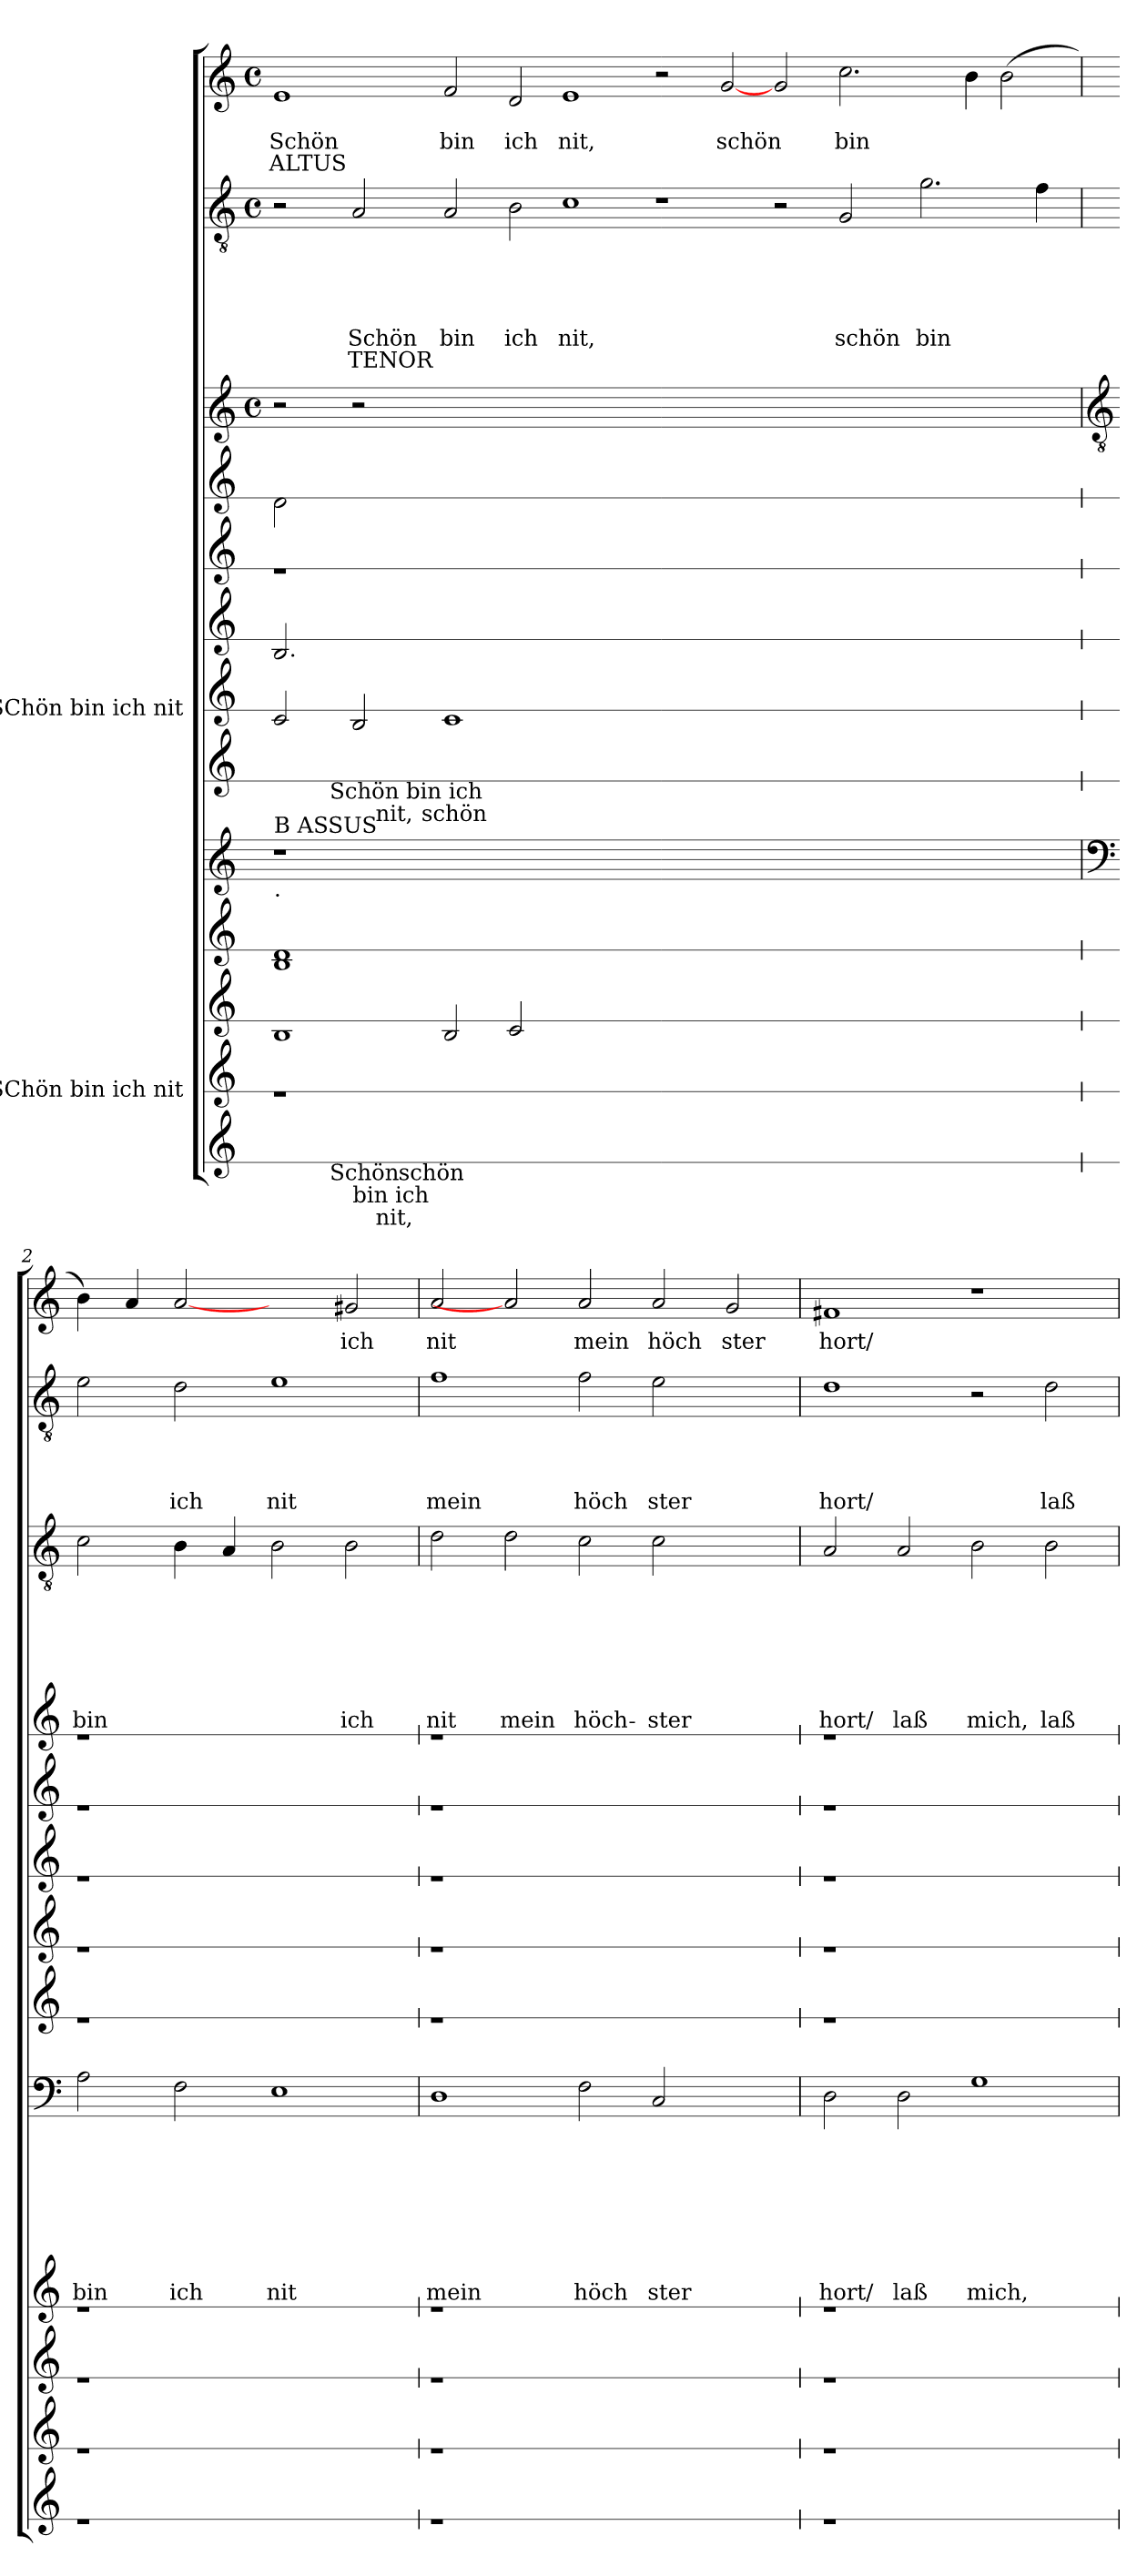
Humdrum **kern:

**kern	**kern	**kern	**kern	**kern	**text	**text	**text	**text	**text	**text	**text	**text	**kern	**kern	**kern	**kern	**kern	**kern	**text	**text	**text	**text	**text	**text	**text	**kern	**text	**text	**text	**text	**text	**text	**kern	**text	**text	**text
*part13	*part12	*part11	*part10	*part9	*part9	*part9	*part9	*part9	*part9	*part9	*part9	*part9	*part8	*part7	*part6	*part5	*part4	*part3	*part3	*part3	*part3	*part3	*part3	*part3	*part3	*part2	*part2	*part2	*part2	*part2	*part2	*part2	*part1	*part1	*part1	*part1
*staff13	*staff12	*staff11	*staff10	*staff9	*staff9	*staff9	*staff9	*staff9	*staff9	*staff9	*staff9	*staff9	*staff8	*staff7	*staff6	*staff5	*staff4	*staff3	*staff3	*staff3	*staff3	*staff3	*staff3	*staff3	*staff3	*staff2	*staff2	*staff2	*staff2	*staff2	*staff2	*staff2	*staff1	*staff1	*staff1	*staff1
*	*I"SChön bin ich nit	*	*	*	*	*	*	*	*	*	*	*	*	*I"SChön bin ich nit	*	*	*	*	*	*	*	*	*	*	*	*	*	*	*	*	*	*	*	*	*	*
*stria1	*stria1	*stria1	*stria1	*	*	*	*	*	*	*	*	*	*stria1	*stria1	*stria1	*stria1	*stria1	*	*	*	*	*	*	*	*	*	*	*	*	*	*	*	*	*	*	*
*clefG2	*clefG2	*clefG2	*clefG2	*clefG2	*	*	*	*	*	*	*	*	*clefG2	*clefG2	*clefG2	*clefG2	*clefG2	*clefG2	*	*	*	*	*	*	*	*clefGv2	*	*	*	*	*	*	*clefG2	*	*	*
*k[]	*k[]	*k[]	*k[]	*k[]	*	*	*	*	*	*	*	*	*k[]	*k[]	*k[]	*k[]	*k[]	*k[]	*	*	*	*	*	*	*	*k[]	*	*	*	*	*	*	*k[]	*	*	*
*C:	*C:	*C:	*C:	*C:	*	*	*	*	*	*	*	*	*C:	*C:	*C:	*C:	*C:	*C:	*	*	*	*	*	*	*	*C:	*	*	*	*	*	*	*C:	*	*	*
*	*	*	*	*	*	*	*	*	*	*	*	*	*	*	*	*	*	*M4/4	*	*	*	*	*	*	*	*M4/4	*	*	*	*	*	*	*M4/4	*	*	*
*	*	*	*	*	*	*	*	*	*	*	*	*	*	*	*	*	*	*met(c)	*	*	*	*	*	*	*	*met(c)	*	*	*	*	*	*	*met(c)	*	*	*
=1	=1	=1	=1	=1	=1	=1	=1	=1	=1	=1	=1	=1	=1	=1	=1	=1	=1	=1	=1	=1	=1	=1	=1	=1	=1	=1	=1	=1	=1	=1	=1	=1	=1	=1	=1	=1
!	!	!	!	!LO:TX:a:t=B ASSUS	!	!	!	!	!	!	!	!	!	!	!	!	!	!	!	!	!	!	!	!	!	!	!	!	!	!	!	!	!	!	!	!
!	!	!	!	!LO:TX:b:t=.	!	!	!	!	!	!	!	!	!	!	!	!	!	!	!	!	!	!	!	!	!	!	!	!	!	!	!	!	!	!	!	!
!	!	!	!	!	!	!	!	!	!	!	!	!	!	!	!	!	!	!	!	!	!	!	!	!	!	!	!	!	!	!	!	!	!	!	!LO:LY:b:rj	!LO:LY:b:rj
*	*	*	*	*	*	*	*	*	*	*	*	*	*	*	*^	*	*	*	*	*	*	*	*	*	*	*	*	*	*	*	*	*	*	*	*	*
4.ryy	1r	1B	1B 1d	1r	.	.	.	.	.	.	.	.	4.ryy	2c/	2B/	16ryy	1r	2d\	2r	.	.	.	.	.	.	.	2r	.	.	.	.	.	.	1e	.	Schön	ALTUS
!	!	!	!	!	!	!	!	!	!	!	!	!	!	!	!	!LO:TX:b:t=.	!	!	!	!	!	!	!	!	!	!	!	!	!	!	!	!	!	!	!	!	!
.	.	.	.	.	.	.	.	.	.	.	.	.	.	.	.	1ryy	.	.	.	.	.	.	.	.	.	.	.	.	.	.	.	.	.	.	.	.	.
!	!	!	!	!	!	!	!	!	!	!	!	!	!LO:TX:b:t=Schön bin ich	!	!	!	!	!	!	!	!	!	!	!	!	!	!	!	!	!	!	!	!	!	!	!	!
!LO:TX:b:t=Schön	!	!	!	!	!	!	!	!	!	!	!	!	!	!	!	!	!	!	!	!	!	!	!	!	!	!	!	!	!	!	!	!	!	!	!	!	!
8ryy	.	.	.	.	.	.	.	.	.	.	.	.	4ryy	.	.	.	.	.	.	.	.	.	.	.	.	.	.	.	.	.	.	.	.	.	.	.	.
!LO:TX:b:t=bin ich	!	!	!	!	!	!	!	!	!	!	!	!	!	!	!	!	!	!	!	!	!	!	!	!	!	!	!	!	!	!	!	!	!	!	!	!	!
!	!	!	!	!	!	!	!	!	!	!	!	!	!	!	!	!	!	!	!	!	!	!	!	!	!	!	!	!	!	!	!	!LO:LY:b:rj	!LO:LY:b:rj	!	!	!	!
8ryy	.	.	.	.	.	.	.	.	.	.	.	.	.	2B/	00ryy	.	.	00ryy	2r	.	.	.	.	.	.	.	2A/	.	.	.	.	Schön	TENOR	.	.	.	.
!	!	!	!	!	!	!	!	!	!	!	!	!	!LO:TX:b:t=nit,	!	!	!	!	!	!	!	!	!	!	!	!	!	!	!	!	!	!	!	!	!	!	!	!
!LO:TX:b:t=nit,	!	!	!	!	!	!	!	!	!	!	!	!	!	!	!	!	!	!	!	!	!	!	!	!	!	!	!	!	!	!	!	!	!	!	!	!	!
8ryy	.	.	.	.	.	.	.	.	.	.	.	.	4ryy	.	.	.	.	.	.	.	.	.	.	.	.	.	.	.	.	.	.	.	.	.	.	.	.
!LO:TX:b:t=schön	!	!	!	!	!	!	!	!	!	!	!	!	!	!	!	!	!	!	!	!	!	!	!	!	!	!	!	!	!	!	!	!	!	!	!	!	!
00ryy	.	.	.	.	.	.	.	.	.	.	.	.	.	.	.	.	.	.	.	.	.	.	.	.	.	.	.	.	.	.	.	.	.	.	.	.	.
!	!	!	!	!	!	!	!	!	!	!	!	!	!LO:TX:b:t=schön	!	!	!	!	!	!	!	!	!	!	!	!	!	!	!	!	!	!	!	!	!	!	!	!
.	.	.	.	.	.	.	.	.	.	.	.	.	00ryy	.	.	.	.	.	.	.	.	.	.	.	.	.	.	.	.	.	.	.	.	.	.	.	.
!	!	!	!	!	!	!	!	!	!	!	!	!	!	!	!	!	!	!	!	!	!	!	!	!	!	!	!	!	!	!	!	!LO:LY:b	!	!	!	!LO:LY:b	!
.	00ryy	2B/	00ryy	00ryy	.	.	.	.	.	.	.	.	.	1c	.	.	00ryy	.	00ryy	.	.	.	.	.	.	.	2A/	.	.	.	.	bin	.	2f/	.	bin	.
.	.	.	.	.	.	.	.	.	.	.	.	.	.	.	.	1ryy	.	.	.	.	.	.	.	.	.	.	.	.	.	.	.	.	.	.	.	.	.
!	!	!	!	!	!	!	!	!	!	!	!	!	!	!	!	!	!	!	!	!	!	!	!	!	!	!	!	!	!	!	!	!LO:LY:b	!	!	!	!LO:LY:b	!
.	.	2c/	.	.	.	.	.	.	.	.	.	.	.	.	.	.	.	.	.	.	.	.	.	.	.	.	2B\	.	.	.	.	ich	.	2d/	.	ich	.
!	!	!	!	!	!	!	!	!	!	!	!	!	!	!	!	!	!	!	!	!	!	!	!	!	!	!	!	!	!	!	!	!LO:LY:b	!	!	!	!LO:LY:b	!
.	.	00ryy	.	.	.	.	.	.	.	.	.	.	.	00ryy	.	.	.	.	.	.	.	.	.	.	.	.	1c	.	.	.	.	nit,	.	1e	.	nit,	.
.	.	.	.	.	.	.	.	.	.	.	.	.	.	.	.	1ryy	.	.	.	.	.	.	.	.	.	.	.	.	.	.	.	.	.	.	.	.	.
.	.	.	.	.	.	.	.	.	.	.	.	.	.	.	.	.	.	.	.	.	.	.	.	.	.	.	1r	.	.	.	.	.	.	2r	.	.	.
.	.	.	.	.	.	.	.	.	.	.	.	.	.	.	.	1ryy	.	.	.	.	.	.	.	.	.	.	.	.	.	.	.	.	.	.	.	.	.
!	!	!	!	!	!	!	!	!	!	!	!	!	!	!	!	!	!	!	!	!	!	!	!	!	!	!	!	!	!	!	!	!	!	!	!	!LO:LY:b	!
.	.	.	.	.	.	.	.	.	.	.	.	.	.	.	.	.	.	.	.	.	.	.	.	.	.	.	.	.	.	.	.	.	.	[<2g/	.	schön	.
.	.	.	.	.	.	.	.	.	.	.	.	.	.	.	.	.	.	.	.	.	.	.	.	.	.	.	2r	.	.	.	.	.	.	2g/	.	.	.
.	.	.	.	.	.	.	.	.	.	.	.	.	.	.	.	1ryy	.	.	.	.	.	.	.	.	.	.	.	.	.	.	.	.	.	.	.	.	.
!	!	!	!	!	!	!	!	!	!	!	!	!	!	!	!	!	!	!	!	!	!	!	!	!	!	!	!	!	!	!	!	!LO:LY:b	!	!	!	!LO:LY:b	!
.	.	.	.	.	.	.	.	.	.	.	.	.	.	.	1.ryy	.	.	1.ryy	.	.	.	.	.	.	.	.	2G/	.	.	.	.	schön	.	2.cc\	.	bin	.
1ryy	.	.	.	.	.	.	.	.	.	.	.	.	.	.	.	.	.	.	.	.	.	.	.	.	.	.	.	.	.	.	.	.	.	.	.	.	.
.	.	.	.	.	.	.	.	.	.	.	.	.	1ryy	.	.	.	.	.	.	.	.	.	.	.	.	.	.	.	.	.	.	.	.	.	.	.	.
!	!	!	!	!	!	!	!	!	!	!	!	!	!	!	!	!	!	!	!	!	!	!	!	!	!	!	!	!	!	!	!	!LO:LY:b	!	!	!	!	!
.	1ryy	.	1ryy	1ryy	.	.	.	.	.	.	.	.	.	.	.	.	1ryy	.	1ryy	.	.	.	.	.	.	.	2.g\	.	.	.	.	bin	.	.	.	.	.
.	.	.	.	.	.	.	.	.	.	.	.	.	.	.	.	2...ryy	.	.	.	.	.	.	.	.	.	.	.	.	.	.	.	.	.	.	.	.	.
.	.	.	.	.	.	.	.	.	.	.	.	.	.	.	.	.	.	.	.	.	.	.	.	.	.	.	.	.	.	.	.	.	.	4b\	.	.	.
.	.	.	.	.	.	.	.	.	.	.	.	.	.	.	.	.	.	.	.	.	.	.	.	.	.	.	.	.	.	.	.	.	.	(>2b\	.	.	.
4ryy	.	.	.	.	.	.	.	.	.	.	.	.	.	.	.	.	.	.	.	.	.	.	.	.	.	.	4f\	.	.	.	.	.	.	.	.	.	.
.	.	.	.	.	.	.	.	.	.	.	.	.	8ryy	.	.	.	.	.	.	.	.	.	.	.	.	.	.	.	.	.	.	.	.	.	.	.	.
*	*	*	*	*	*	*	*	*	*	*	*	*	*	*	*v	*v	*	*	*	*	*	*	*	*	*	*	*	*	*	*	*	*	*	*	*	*	*
!!LO:LB:g=z
=2	=2	=2	=2	=2	=2	=2	=2	=2	=2	=2	=2	=2	=2	=2	=2	=2	=2	=2	=2	=2	=2	=2	=2	=2	=2	=2	=2	=2	=2	=2	=2	=2	=2	=2	=2	=2
*	*	*	*	*clefF4	*	*	*	*	*	*	*	*	*	*	*	*	*	*clefGv2	*	*	*	*	*	*	*	*	*	*	*	*	*	*	*	*	*	*
*	*	*	*	*	*	*	*	*	*	*	*	*	*	*	*^	*	*	*	*	*	*	*	*	*	*	*	*	*	*	*	*	*	*	*	*	*
!	!	!	!	!	!	!	!	!	!	!	!	!LO:LY:b	!	!	!	!	!	!	!	!	!	!	!	!	!	!LO:LY:b	!	!	!	!	!	!	!	!	!	!	!
*	*	*	*	*	*	*	*	*	*	*	*	*	*	*	*v	*v	*	*	*	*	*	*	*	*	*	*	*	*	*	*	*	*	*	*	*	*	*
1r	1r	1r	1r	2A\	.	.	.	.	.	.	.	bin	1r	1r	1r	1r	1r	2c\	.	.	.	.	.	.	bin	2e\	.	.	.	.	.	.	4b\)	.	.	.
.	.	.	.	.	.	.	.	.	.	.	.	.	.	.	.	.	.	.	.	.	.	.	.	.	.	.	.	.	.	.	.	.	4a/	.	.	.
!	!	!	!	!	!	!	!	!	!	!	!	!LO:LY:b	!	!	!	!	!	!	!	!	!	!	!	!	!	!	!	!	!	!LO:LY:b	!	!	!	!	!	!
.	.	.	.	2F\	.	.	.	.	.	.	.	ich	.	.	.	.	.	4B\	.	.	.	.	.	.	.	2d\	.	.	.	ich	.	.	[2a	.	.	.
.	.	.	.	.	.	.	.	.	.	.	.	.	.	.	.	.	.	4A/	.	.	.	.	.	.	.	.	.	.	.	.	.	.	.	.	.	.
!	!	!	!	!	!	!	!	!	!	!	!	!LO:LY:b	!	!	!	!	!	!	!	!	!	!	!	!	!	!	!	!	!	!LO:LY:b	!	!	!	!	!	!
1ryy	1ryy	1ryy	1ryy	1E	.	.	.	.	.	.	.	nit	1ryy	1ryy	1ryy	1ryy	1ryy	2B\	.	.	.	.	.	.	.	1e	.	.	.	nit	.	.	2ryy	.	.	.
!	!	!	!	!	!	!	!	!	!	!	!	!	!	!	!	!	!	!	!	!	!	!	!	!	!LO:LY:b	!	!	!	!	!	!	!	!	!LO:LY:b	!	!
.	.	.	.	.	.	.	.	.	.	.	.	.	.	.	.	.	.	2B\	.	.	.	.	.	.	ich	.	.	.	.	.	.	.	2g#/	ich	.	.
=3	=3	=3	=3	=3	=3	=3	=3	=3	=3	=3	=3	=3	=3	=3	=3	=3	=3	=3	=3	=3	=3	=3	=3	=3	=3	=3	=3	=3	=3	=3	=3	=3	=3	=3	=3	=3
!	!	!	!	!	!	!	!	!	!	!	!	!LO:LY:b	!	!	!	!	!	!	!	!	!	!	!	!	!LO:LY:b	!	!	!	!	!LO:LY:b	!	!	!	!LO:LY:b	!	!
1r	1r	1r	1r	1D	.	.	.	.	.	.	.	mein	1r	1r	1r	1r	1r	2d\	.	.	.	.	.	.	nit	1f	.	.	.	mein	.	.	2a/	nit	.	.
!	!	!	!	!	!	!	!	!	!	!	!	!	!	!	!	!	!	!	!	!	!	!	!	!	!LO:LY:b	!	!	!	!	!	!	!	!	!	!	!
.	.	.	.	.	.	.	.	.	.	.	.	.	.	.	.	.	.	2d\	.	.	.	.	.	.	mein	.	.	.	.	.	.	.	2a]	.	.	.
!	!	!	!	!	!	!	!	!	!	!	!	!LO:LY:b	!	!	!	!	!	!	!	!	!	!	!	!	!LO:LY:b	!	!	!	!	!LO:LY:b	!	!	!	!LO:LY:b	!	!
1.ryy	1.ryy	1.ryy	1.ryy	2F\	.	.	.	.	.	.	.	höch	1.ryy	1.ryy	1.ryy	1.ryy	1.ryy	2c\	.	.	.	.	.	.	höch-	2f\	.	.	.	höch	.	.	2a/	mein	.	.
!	!	!	!	!	!	!	!	!	!	!	!	!LO:LY:b	!	!	!	!	!	!	!	!	!	!	!	!	!LO:LY:b	!	!	!	!	!LO:LY:b	!	!	!	!LO:LY:b	!	!
.	.	.	.	2C/	.	.	.	.	.	.	.	ster	.	.	.	.	.	2c\	.	.	.	.	.	.	-ster	2e\	.	.	.	ster	.	.	2a/	höch	.	.
!	!	!	!	!	!	!	!	!	!	!	!	!	!	!	!	!	!	!	!	!	!	!	!	!	!	!	!	!	!	!	!	!	!	!LO:LY:b	!	!
.	.	.	.	2ryy	.	.	.	.	.	.	.	.	.	.	.	.	.	2ryy	.	.	.	.	.	.	.	2ryy	.	.	.	.	.	.	2g/	ster	.	.
=4	=4	=4	=4	=4	=4	=4	=4	=4	=4	=4	=4	=4	=4	=4	=4	=4	=4	=4	=4	=4	=4	=4	=4	=4	=4	=4	=4	=4	=4	=4	=4	=4	=4	=4	=4	=4
!	!	!	!	!	!	!	!	!	!	!	!	!LO:LY:b	!	!	!	!	!	!	!	!	!	!	!	!	!LO:LY:b	!	!	!	!	!LO:LY:b	!	!	!	!LO:LY:b	!	!
1r	1r	1r	1r	2D\	.	.	.	.	.	.	.	hort/	1r	1r	1r	1r	1r	2A/	.	.	.	.	.	.	hort/	1d	.	.	.	hort/	.	.	1f#X	hort/	.	.
!	!	!	!	!	!	!	!	!	!	!	!	!LO:LY:b	!	!	!	!	!	!	!	!	!	!	!	!	!LO:LY:b	!	!	!	!	!	!	!	!	!	!	!
.	.	.	.	2D\	.	.	.	.	.	.	.	laß	.	.	.	.	.	2A/	.	.	.	.	.	.	laß	.	.	.	.	.	.	.	.	.	.	.
!	!	!	!	!	!	!	!	!	!	!	!	!LO:LY:b	!	!	!	!	!	!	!	!	!	!	!	!	!LO:LY:b	!	!	!	!	!	!	!	!	!	!	!
1ryy	1ryy	1ryy	1ryy	1G	.	.	.	.	.	.	.	mich,	1ryy	1ryy	1ryy	1ryy	1ryy	2B\	.	.	.	.	.	.	mich,	2r	.	.	.	.	.	.	1r	.	.	.
!	!	!	!	!	!	!	!	!	!	!	!	!	!	!	!	!	!	!	!	!	!	!	!	!	!LO:LY:b	!	!	!	!	!LO:LY:b	!	!	!	!	!	!
.	.	.	.	.	.	.	.	.	.	.	.	.	.	.	.	.	.	2B\	.	.	.	.	.	.	laß	2d\	.	.	.	laß	.	.	.	.	.	.
=	=	=	=	=	=	=	=	=	=	=	=	=	=	=	=	=	=	=	=	=	=	=	=	=	=	=	=	=	=	=	=	=	=	=	=	=
*-	*-	*-	*-	*-	*-	*-	*-	*-	*-	*-	*-	*-	*-	*-	*-	*-	*-	*-	*-	*-	*-	*-	*-	*-	*-	*-	*-	*-	*-	*-	*-	*-	*-	*-	*-	*-
